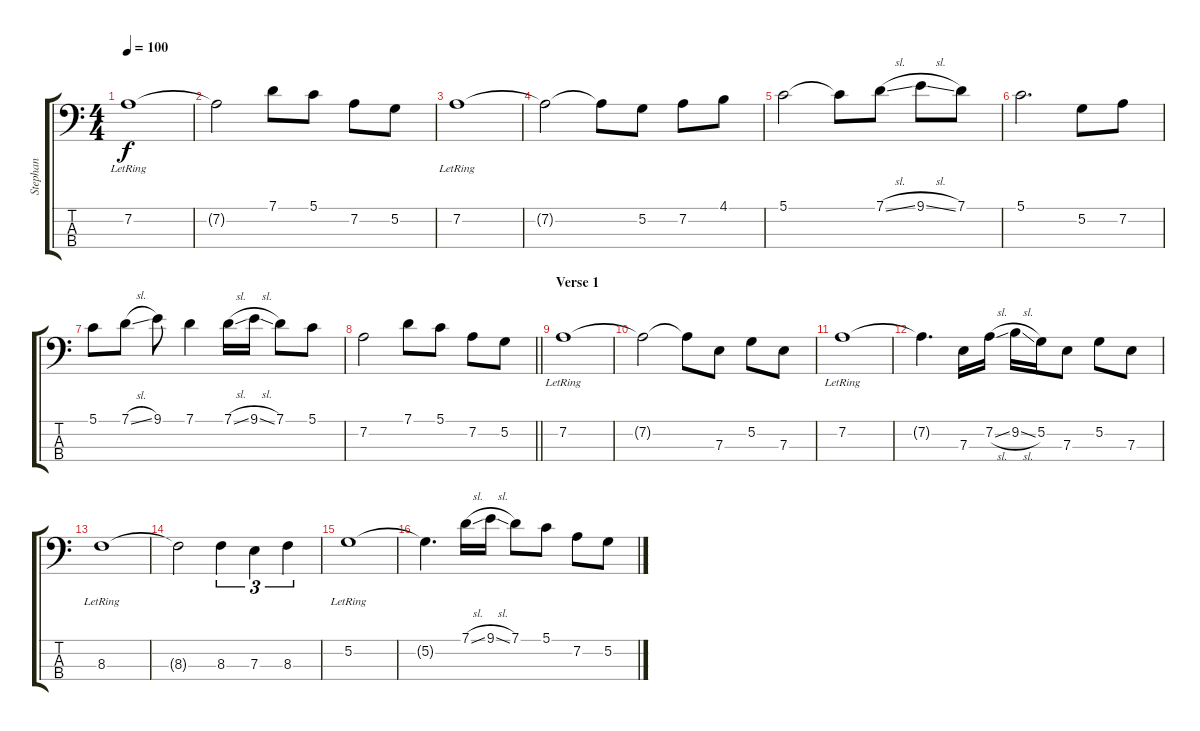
\track ("Stephan" "Stephan") {instrument electricbassfinger}
\staff {score tabs}
\tuning (G2 D2 A1 E1) {hide}
\ts (4 4)
\tempo 100
\clef f4
\ks c
7.2{lr}.1{dy f} |
7.2{t}.2 7.1.8 5.1.8 7.2.8 5.2.8 |
7.2{lr}.1 |
7.2{t}.2 7.2{t}.8 5.2.8 7.2.8 4.1.8 |
5.1.2 5.1{t}.8 7.1{sl}.8 9.1{sl}.8 7.1.8 |
5.1.2{d} 5.2.8 7.2.8 |
5.1.8 7.1{sl}.8 9.1.8 7.1.4 7.1{sl}.16 9.1{sl}.16 7.1.8 5.1.8 |
\barLineRight lightlight
7.2.2 7.1.8 5.1.8 7.2.8 5.2.8 |
\section ("" "Verse 1")
7.2{lr}.1 |
7.2{t}.2 7.2{t}.8 7.3.8 5.2.8 7.3.8 |
7.2{lr}.1 |
7.2{t}.4{d} 7.3.16 7.2{sl}.16 9.2{sl}.16 5.2.16 7.3.8 5.2.8 7.3.8 |
8.3{lr}.1 |
8.3{t}.2 8.3.4{tu (3 2)} 7.3.4{tu (3 2)} 8.3.4{tu (3 2)} |
5.2{lr}.1 |
5.2{t}.4{d} 7.1{sl}.16 9.1{sl}.16 7.1.8 5.1.8 7.2.8 5.2.8
